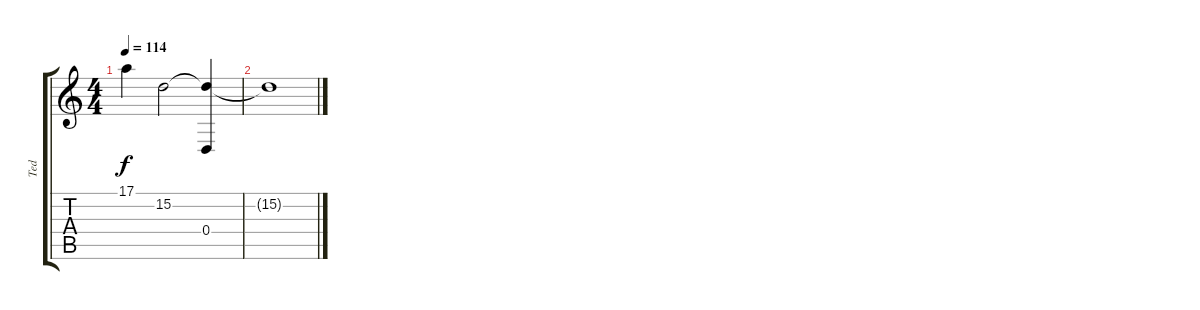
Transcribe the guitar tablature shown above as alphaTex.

\track ("Ted" "Ted") {instrument stringensemble2}
\staff {score tabs}
\tuning (E4 B3 G3 D3 A2 E2) {hide}
\ts (4 4)
\tempo 114
\clef g2
\ks c
17.1.4{dy f} 15.2.2 (15.2{t} 0.4{t}).4 |
15.2{t}.1
